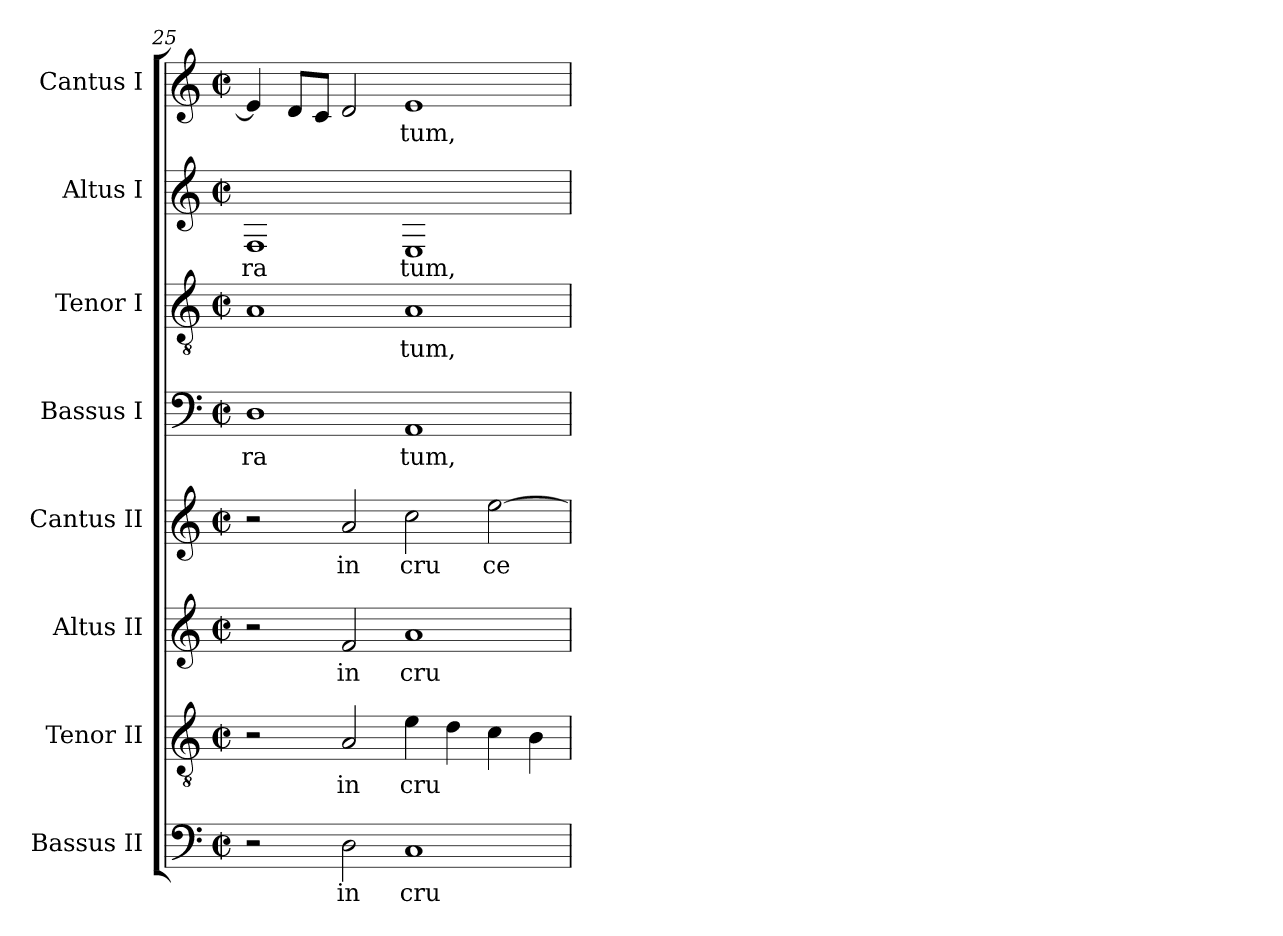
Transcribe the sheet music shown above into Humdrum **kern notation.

**kern	**text	**kern	**text	**kern	**text	**kern	**text	**kern	**text	**kern	**text	**kern	**text	**kern	**text
*part8	*part8	*part7	*part7	*part6	*part6	*part5	*part5	*part4	*part4	*part3	*part3	*part2	*part2	*part1	*part1
*staff8	*staff8	*staff7	*staff7	*staff6	*staff6	*staff5	*staff5	*staff4	*staff4	*staff3	*staff3	*staff2	*staff2	*staff1	*staff1
*I"Bassus II	*	*I"Tenor II	*	*I"Altus II	*	*I"Cantus II	*	*I"Bassus I	*	*I"Tenor I	*	*I"Altus I	*	*I"Cantus I	*
*clefF4	*	*clefGv2	*	*clefG2	*	*clefG2	*	*clefF4	*	*clefGv2	*	*clefG2	*	*clefG2	*
*M2/2	*	*M2/2	*	*M2/2	*	*M2/2	*	*M2/2	*	*M2/2	*	*M2/2	*	*M2/2	*
*met(c|)	*	*met(c|)	*	*met(c|)	*	*met(c|)	*	*met(c|)	*	*met(c|)	*	*met(c|)	*	*met(c|)	*
=25	=25	=25	=25	=25	=25	=25	=25	=25	=25	=25	=25	=25	=25	=25	=25
!	!	!	!	!	!	!	!	!	!LO:LY:b:cj	!	!	!	!LO:LY:b:cj	!	!
2r	.	2r	.	2r	.	2r	.	1D	ra	1A	.	1F	ra	4e/]	.
.	.	.	.	.	.	.	.	.	.	.	.	.	.	8d/L	.
.	.	.	.	.	.	.	.	.	.	.	.	.	.	8c/J	.
!	!LO:LY:b:cj	!	!LO:LY:b:cj	!	!LO:LY:b:cj	!	!LO:LY:b:cj	!	!	!	!	!	!	!	!
2D\	in	2A/	in	2f/	in	2a/	in	.	.	.	.	.	.	2d/	.
!	!LO:LY:b:cj	!	!LO:LY:b	!	!LO:LY:b:cj	!	!LO:LY:b:cj	!	!LO:LY:b:cj	!	!LO:LY:b:cj	!	!LO:LY:b:cj	!	!LO:LY:b:cj
1C	cru-	4e\	cru	1a	cru	2cc\	cru	1AA	tum,	1A	-tum,	1E	tum,	1e	tum,
.	.	4d\	.	.	.	.	.	.	.	.	.	.	.	.	.
!	!	!	!	!	!	!	!LO:LY:b:cj	!	!	!	!	!	!	!	!
.	.	4c\	.	.	.	[>2ee\	ce	.	.	.	.	.	.	.	.
.	.	4B\	.	.	.	.	.	.	.	.	.	.	.	.	.
=	=	=	=	=	=	=	=	=	=	=	=	=	=	=	=
*-	*-	*-	*-	*-	*-	*-	*-	*-	*-	*-	*-	*-	*-	*-	*-
